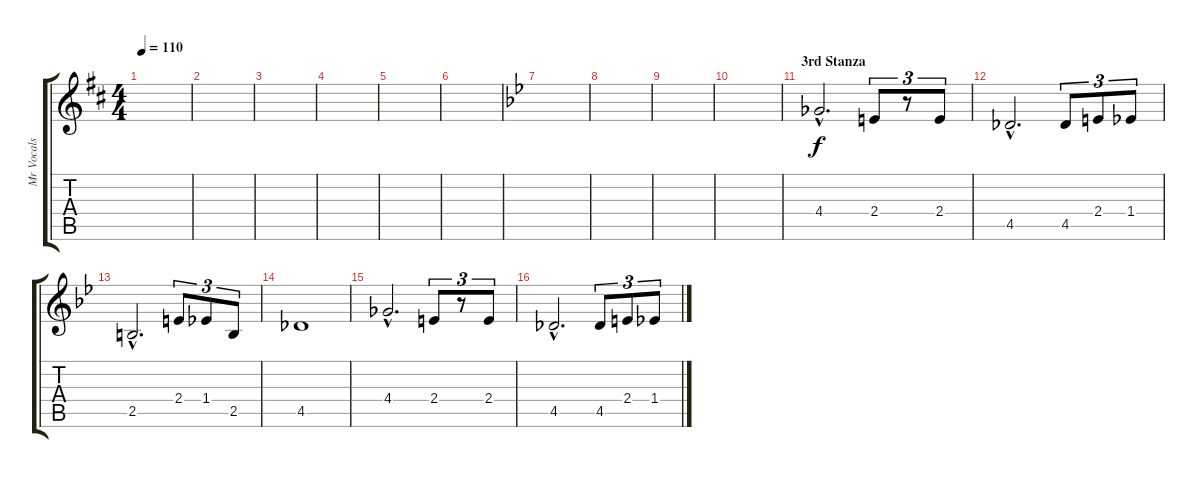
\track ("Mr Vocals" "Mr Vocals") {instrument englishhorn}
\staff {score tabs}
\tuning (E5 B4 G4 D4 A3 E3) {hide}
\ts (4 4)
\tempo 110
\clef g2
\ks bminor
|
|
|
|
|
|
\ks bb
|
|
|
|
\section ("" "3rd Stanza")
4.4{hac}.2{d} 2.4.8{tu (3 2)} r.8{tu (3 2)} 2.4.8{tu (3 2)} |
4.5{hac}.2{d} 4.5.8{tu (3 2)} 2.4.8{tu (3 2)} 1.4.8{tu (3 2)} |
2.5{hac}.2{d} 2.4.8{tu (3 2)} 1.4.8{tu (3 2)} 2.5.8{tu (3 2)} |
4.5.1 |
4.4{hac}.2{d} 2.4.8{tu (3 2)} r.8{tu (3 2)} 2.4.8{tu (3 2)} |
4.5{hac}.2{d} 4.5.8{tu (3 2)} 2.4.8{tu (3 2)} 1.4.8{tu (3 2)}
